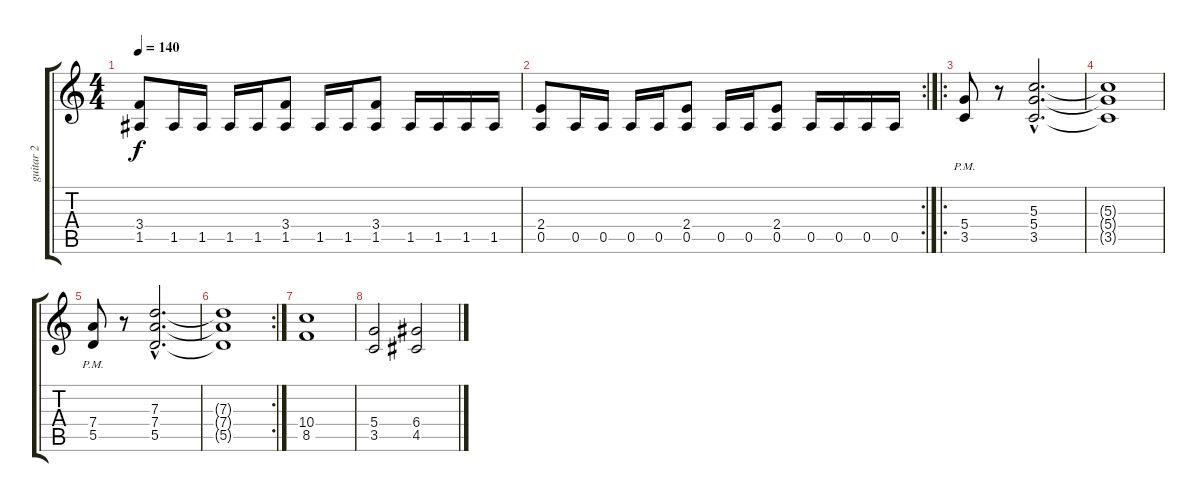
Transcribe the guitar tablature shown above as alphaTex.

\track ("guitar 2" "guitar 2") {instrument overdrivenguitar}
\staff {score tabs}
\tuning (E4 B3 G3 D3 A2 E2) {hide}
\ts (4 4)
\tempo 140
\clef g2
\ks c
(3.4 1.5).8{dy f} 1.5.16 1.5.16 1.5.16 1.5.16 (3.4 1.5).8 1.5.16 1.5.16 (3.4 1.5).8 1.5.16 1.5.16 1.5.16 1.5.16 |
\rc 2
(2.4 0.5).8 0.5.16 0.5.16 0.5.16 0.5.16 (2.4 0.5).8 0.5.16 0.5.16 (2.4 0.5).8 0.5.16 0.5.16 0.5.16 0.5.16 |
\ro
(5.4{pm} 3.5{pm}).8 r.8 (5.3{hac} 5.4{hac} 3.5{hac}).2{d} |
(5.3{t} 5.4{t} 3.5{t}).1 |
(7.4{pm} 5.5{pm}).8 r.8 (7.3{hac} 7.4{hac} 5.5{hac}).2{d} |
\rc 2
(7.3{t} 7.4{t} 5.5{t}).1 |
(10.4 8.5).1 |
(5.4 3.5).2 (6.4 4.5).2
